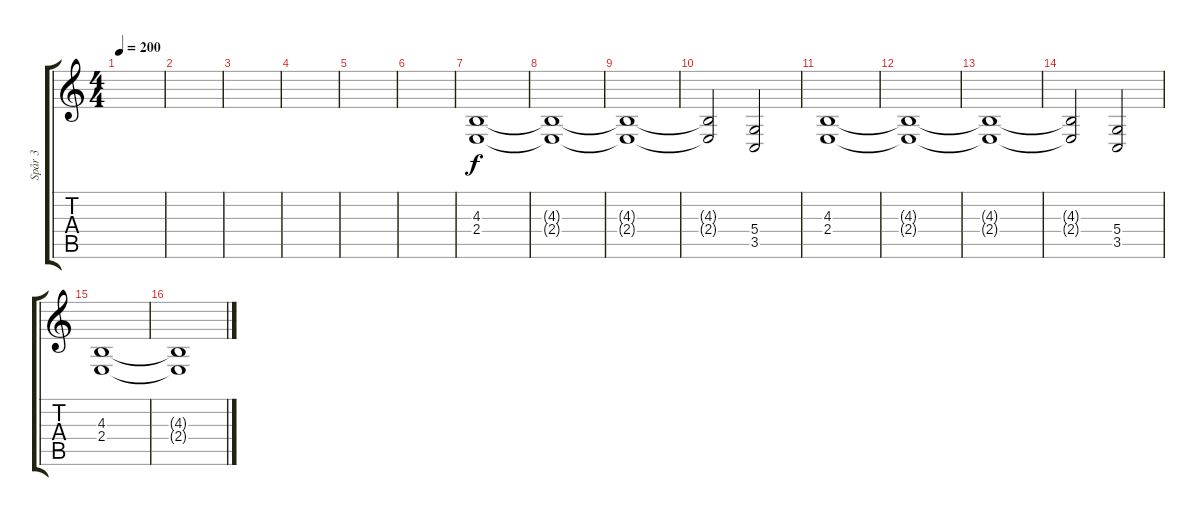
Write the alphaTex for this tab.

\track ("Spår 3" "Spår 3") {instrument choiraahs}
\staff {score tabs}
\tuning (E4 B3 G3 D3 A2 E2) {hide}
\ts (4 4)
\tempo 200
\clef g2
\ks c
|
|
|
|
|
|
(4.3 2.4).1{volume 10} |
(4.3{t} 2.4{t}).1 |
(4.3{t} 2.4{t}).1 |
(4.3{t} 2.4{t}).2 (5.4 3.5).2 |
(4.3 2.4).1{volume 8} |
(4.3{t} 2.4{t}).1 |
(4.3{t} 2.4{t}).1 |
(4.3{t} 2.4{t}).2 (5.4 3.5).2 |
(4.3 2.4).1{volume 4} |
(4.3{t} 2.4{t}).1
